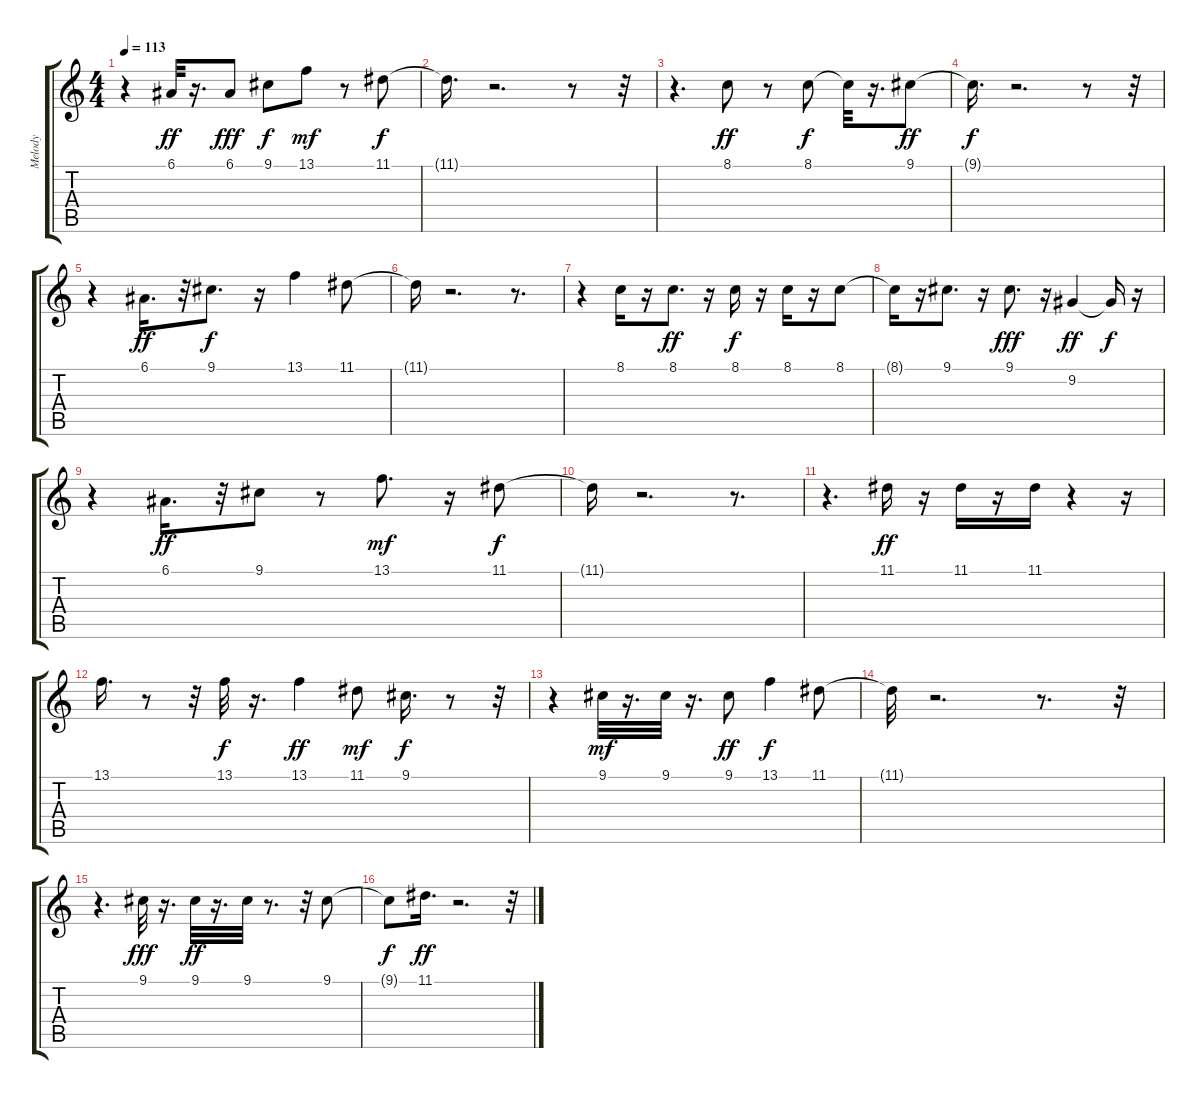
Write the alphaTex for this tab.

\track ("Melody " "Melody ") {instrument vibraphone}
\staff {score tabs}
\tuning (E4 B3 G3 D3 A2 E2) {hide}
\ts (4 4)
\tempo 113
\clef g2
\ks c
r.4{dy f} 6.1.32{dy ff} r.16{d} 6.1.8{dy fff} 9.1.8{dy f} 13.1.8{dy mf} r.8 11.1.8{dy f} |
11.1{t}.16{d} r.2{d} r.8 r.32 |
r.4{d} 8.1.8{dy ff} r.8 8.1.8{dy f} 8.1{t}.32 r.16{d} 9.1.8{dy ff} |
9.1{t}.16{d dy f} r.2{d} r.8 r.32 |
r.4 6.1.16{d dy ff} r.32 9.1.8{d dy f} r.16 13.1.4 11.1.8 |
11.1{t}.16 r.2{d} r.8{d} |
r.4 8.1.16 r.16 8.1.8{d dy ff} r.16 8.1.16{dy f} r.16 8.1.16 r.16 8.1.8 |
8.1{t}.16 r.16 9.1.8{d} r.16 9.1.8{d dy fff} r.16 9.2.4{dy ff} 9.2{t}.16{dy f} r.16 |
r.4 6.1.16{d dy ff} r.32 9.1.8 r.8 13.1.8{d dy mf} r.16 11.1.8{dy f} |
11.1{t}.16 r.2{d} r.8{d} |
r.4{d} 11.1.16{dy ff} r.16 11.1.16 r.16 11.1.16 r.4 r.16 |
13.1.16{d} r.8 r.32 13.1.32{dy f} r.16{d} 13.1.4{dy ff} 11.1.8{dy mf} 9.1.16{d dy f} r.8 r.32 |
r.4 9.1.32{dy mf} r.16{d} 9.1.32 r.16{d} 9.1.8{dy ff} 13.1.4{dy f} 11.1.8 |
11.1{t}.32 r.2{d} r.8{d} r.32 |
r.4{d} 9.1.32{dy fff} r.16{d} 9.1.32{dy ff} r.16{d} 9.1.32 r.8{d} r.32 9.1.8 |
9.1{t}.8{dy f} 11.1.16{d dy ff} r.2{d} r.32
